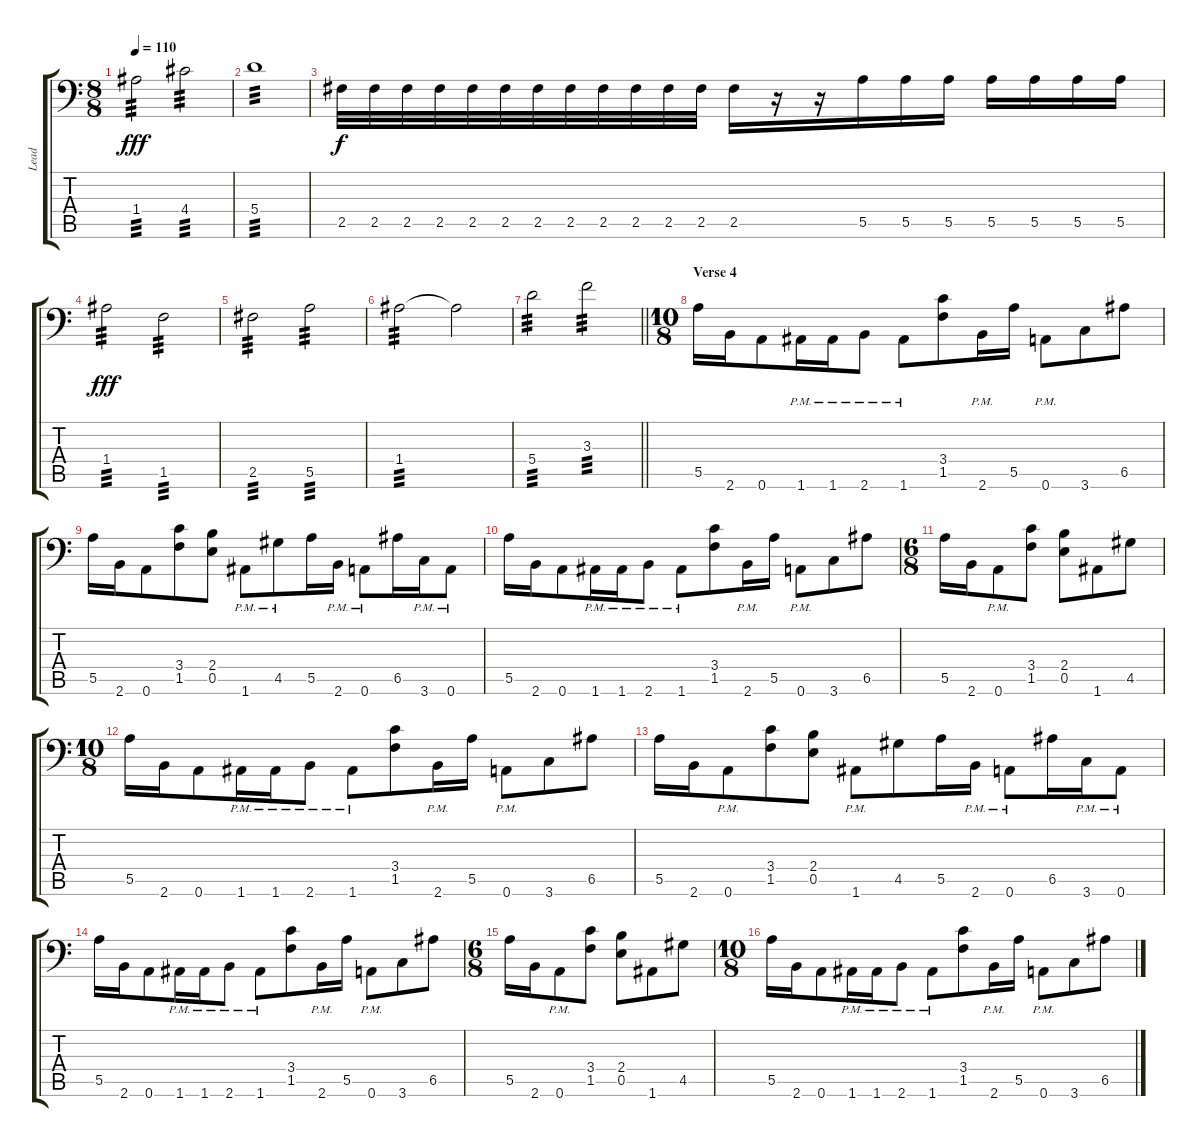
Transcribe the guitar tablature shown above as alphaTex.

\track ("Lead" "Lead") {instrument distortionguitar}
\staff {score tabs}
\tuning (B3 Gb3 D3 A2 E2 A1) {hide}
\ts (8 8)
\tempo 110
\clef f4
\ks c
1.4.2{tp 3 dy fff} 4.4.2{tp 3} |
5.4.1{tp 3} |
2.5.32{dy f} 2.5.32 2.5.32 2.5.32 2.5.32 2.5.32 2.5.32 2.5.32 2.5.32 2.5.32 2.5.32 2.5.32 2.5.16 r.16 r.16 5.5.16 5.5.16 5.5.16 5.5.16 5.5.16 5.5.16 5.5.16 |
1.4.2{tp 3 dy fff} 1.5.2{tp 3} |
2.5.2{tp 3} 5.5.2{tp 3} |
1.4.2{tp 3} 1.4{t}.2 |
\barLineRight lightlight
5.4.2{tp 3} 3.3.2{tp 3} |
\ts (10 8)
\section ("" "Verse 4")
5.5.16 2.6.16 0.6.8 1.6{pm}.16 1.6{pm}.16 2.6{pm}.8 1.6{pm}.8 (3.4 1.5).8 2.6{pm}.16 5.5.16 0.6{pm}.8 3.6.8 6.5.8 |
5.5.16 2.6.16 0.6.8 (3.4 1.5).8 (2.4 0.5).8 1.6{pm}.8 4.5{pm}.8 5.5.16 2.6{pm}.16 0.6{pm}.8 6.5.16 3.6{pm}.16 0.6{pm}.8 |
5.5.16 2.6.16 0.6.8 1.6{pm}.16 1.6{pm}.16 2.6{pm}.8 1.6{pm}.8 (3.4 1.5).8 2.6{pm}.16 5.5.16 0.6{pm}.8 3.6.8 6.5.8 |
\ts (6 8)
5.5.16 2.6.16 0.6{pm}.8 (3.4 1.5).8 (2.4 0.5).8 1.6.8 4.5.8 |
\ts (10 8)
5.5.16 2.6.16 0.6.8 1.6{pm}.16 1.6{pm}.16 2.6{pm}.8 1.6{pm}.8 (3.4 1.5).8 2.6{pm}.16 5.5.16 0.6{pm}.8 3.6.8 6.5.8 |
5.5.16 2.6.16 0.6{pm}.8 (3.4 1.5).8 (2.4 0.5).8 1.6{pm}.8 4.5.8 5.5.16 2.6{pm}.16 0.6{pm}.8 6.5.16 3.6{pm}.16 0.6{pm}.8 |
5.5.16 2.6.16 0.6.8 1.6{pm}.16 1.6{pm}.16 2.6{pm}.8 1.6{pm}.8 (3.4 1.5).8 2.6{pm}.16 5.5.16 0.6{pm}.8 3.6.8 6.5.8 |
\ts (6 8)
5.5.16 2.6.16 0.6{pm}.8 (3.4 1.5).8 (2.4 0.5).8 1.6.8 4.5.8 |
\ts (10 8)
5.5.16 2.6.16 0.6.8 1.6{pm}.16 1.6{pm}.16 2.6{pm}.8 1.6{pm}.8 (3.4 1.5).8 2.6{pm}.16 5.5.16 0.6{pm}.8 3.6.8 6.5.8
